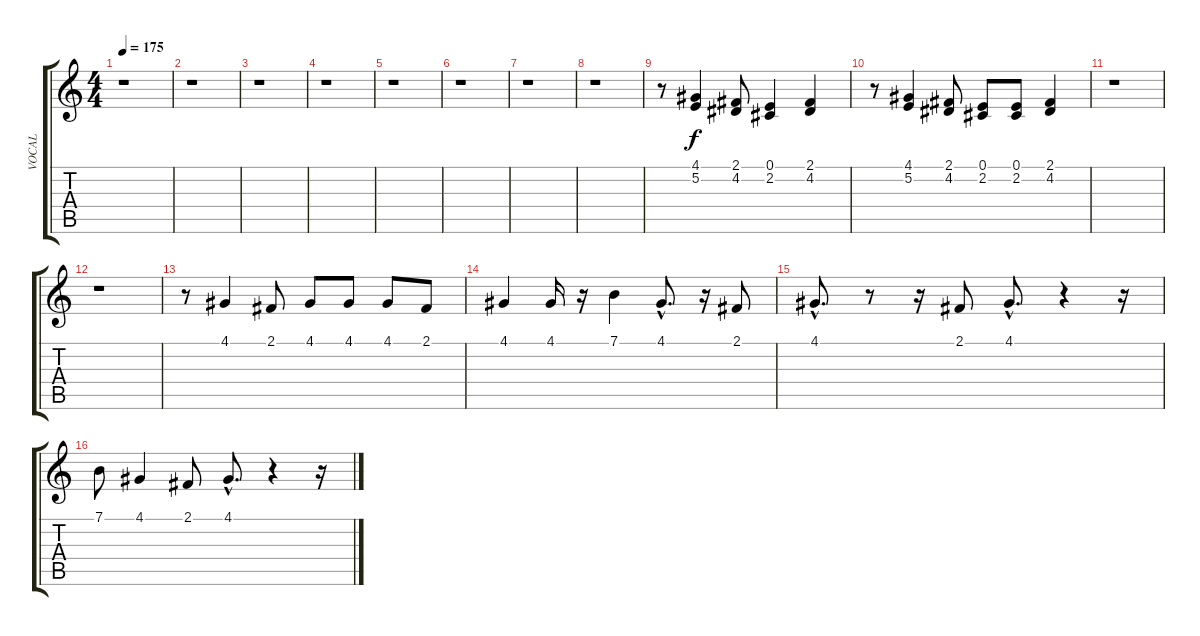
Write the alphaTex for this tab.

\track ("VOCAL" "VOCAL") {instrument blownbottle}
\staff {score tabs}
\tuning (E4 B3 G3 D3 A2 E2) {hide}
\ts (4 4)
\tempo 175
\clef g2
\ks c
r.1{dy f} |
r.1 |
r.1 |
r.1 |
r.1 |
r.1 |
r.1 |
r.1 |
r.8 (4.1 5.2).4 (2.1 4.2).8 (0.1 2.2).4 (2.1 4.2).4 |
r.8 (4.1 5.2).4 (2.1 4.2).8 (0.1 2.2).8 (0.1 2.2).8 (2.1 4.2).4 |
r.1 |
r.1 |
r.8 4.1.4 2.1.8 4.1.8 4.1.8 4.1.8 2.1.8 |
4.1.4 4.1.16 r.16 7.1.4 4.1{hac}.8{d} r.16 2.1.8 |
4.1{hac}.8{d} r.8 r.16 2.1.8 4.1{hac}.8{d} r.4 r.16 |
7.1.8 4.1.4 2.1.8 4.1{hac}.8{d} r.4 r.16
